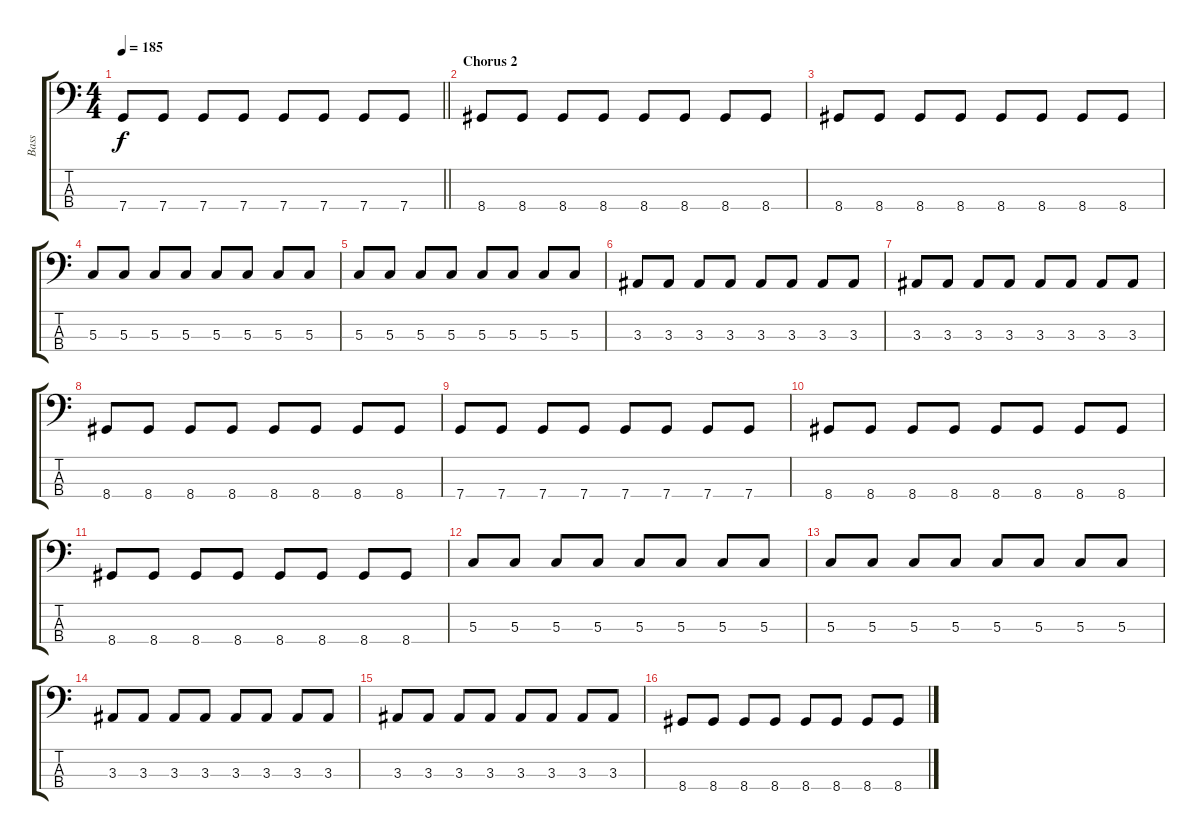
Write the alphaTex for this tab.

\track ("Bass" "Bass") {instrument electricbasspick}
\staff {score tabs}
\tuning (F2 C2 G1 C1) {hide}
\ts (4 4)
\tempo 185
\clef f4
\barLineRight lightlight
\ks c
7.4.8{dy f} 7.4.8 7.4.8 7.4.8 7.4.8 7.4.8 7.4.8 7.4.8 |
\section ("" "Chorus 2")
8.4.8 8.4.8 8.4.8 8.4.8 8.4.8 8.4.8 8.4.8 8.4.8 |
8.4.8 8.4.8 8.4.8 8.4.8 8.4.8 8.4.8 8.4.8 8.4.8 |
5.3.8 5.3.8 5.3.8 5.3.8 5.3.8 5.3.8 5.3.8 5.3.8 |
5.3.8 5.3.8 5.3.8 5.3.8 5.3.8 5.3.8 5.3.8 5.3.8 |
3.3.8 3.3.8 3.3.8 3.3.8 3.3.8 3.3.8 3.3.8 3.3.8 |
3.3.8 3.3.8 3.3.8 3.3.8 3.3.8 3.3.8 3.3.8 3.3.8 |
8.4.8 8.4.8 8.4.8 8.4.8 8.4.8 8.4.8 8.4.8 8.4.8 |
7.4.8 7.4.8 7.4.8 7.4.8 7.4.8 7.4.8 7.4.8 7.4.8 |
8.4.8 8.4.8 8.4.8 8.4.8 8.4.8 8.4.8 8.4.8 8.4.8 |
8.4.8 8.4.8 8.4.8 8.4.8 8.4.8 8.4.8 8.4.8 8.4.8 |
5.3.8 5.3.8 5.3.8 5.3.8 5.3.8 5.3.8 5.3.8 5.3.8 |
5.3.8 5.3.8 5.3.8 5.3.8 5.3.8 5.3.8 5.3.8 5.3.8 |
3.3.8 3.3.8 3.3.8 3.3.8 3.3.8 3.3.8 3.3.8 3.3.8 |
3.3.8 3.3.8 3.3.8 3.3.8 3.3.8 3.3.8 3.3.8 3.3.8 |
8.4.8 8.4.8 8.4.8 8.4.8 8.4.8 8.4.8 8.4.8 8.4.8
